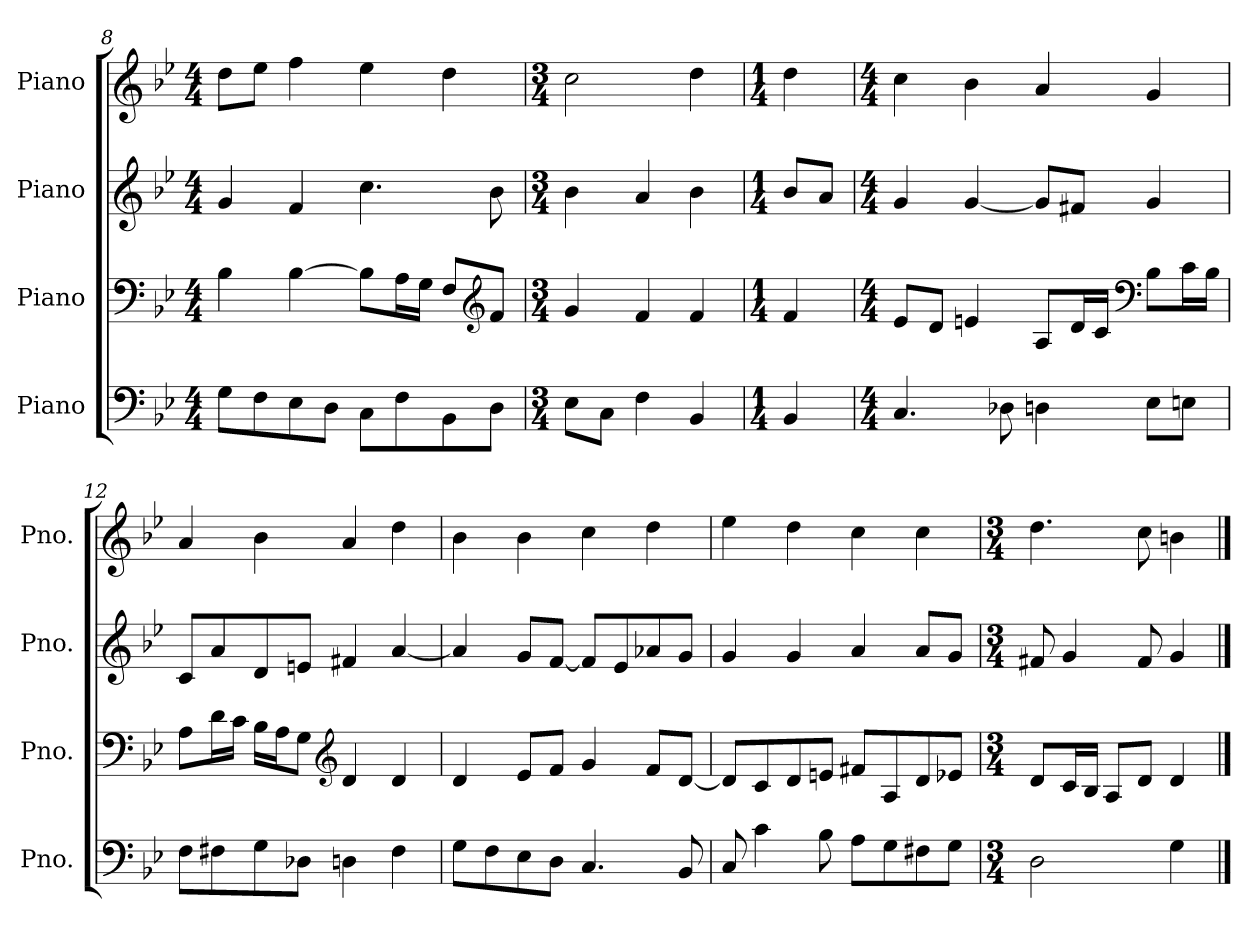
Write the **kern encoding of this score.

**kern	**kern	**kern	**kern
*part4	*part3	*part2	*part1
*staff4	*staff3	*staff2	*staff1
*I"Piano	*I"Piano	*I"Piano	*I"Piano
*I'Pno.	*I'Pno.	*I'Pno.	*I'Pno.
!!LO:LB:g=z
*clefF4	*clefF4	*clefG2	*clefG2
*k[b-e-]	*k[b-e-]	*k[b-e-]	*k[b-e-]
*M4/4	*M4/4	*M4/4	*M4/4
=8	=8	=8	=8
8G\L	4B-\	4g/	8dd\L
8F\	.	.	8ee-\J
8E-\	[4B-\	4f/	4ff\
8D\J	.	.	.
8C\L	8B-\L]	4.cc\	4ee-\
8F\	16A\L	.	.
.	16G\JJ	.	.
8BB-\	8F/L	.	4dd\
*	*clefG2	*	*
8D\J	8f/J	8b-\	.
=9	=9	=9	=9
*M3/4	*M3/4	*M3/4	*M3/4
8E-\L	4g/	4b-\	2cc\
8C\J	.	.	.
4F\	4f/	4a/	.
4BB-/	4f/	4b-\	4dd\
=10	=10	=10	=10
*M1/4	*M1/4	*M1/4	*M1/4
4BB-/	4f/	8b-/L	4dd\
.	.	8a/J	.
=11	=11	=11	=11
*M4/4	*M4/4	*M4/4	*M4/4
4.C/	8e-/L	4g/	4cc\
.	8d/J	.	.
.	4en/	[4g/	4b-\
8D-X\	.	.	.
4Dn\	8A/L	8g/L]	4a/
.	16d/L	8f#X/J	.
.	16c/JJ	.	.
*	*clefF4	*	*
8E-\L	8B-\L	4g/	4g/
8En\J	16c\L	.	.
.	16B-\JJ	.	.
!!LO:PB:g=z
=12	=12	=12	=12
8F\L	8A\L	8c/L	4a/
8F#X\	16d\L	8a/	.
.	16c\JJ	.	.
8G\	16B-\LL	8d/	4b-\
.	16A\J	.	.
8D-X\J	8G\J	8en/J	.
*	*clefG2	*	*
4Dn\	4d/	4f#X/	4a/
4F#\	4d/	[4a/	4dd\
=13	=13	=13	=13
8G\L	4d/	4a/]	4b-\
8F\	.	.	.
8E-\	8e-/L	8g/L	4b-\
8D\J	8f/J	[8f/J	.
4.C/	4g/	8f/L]	4cc\
.	.	8e-/	.
.	8f/L	8a-X/	4dd\
8BB-/	[8d/J	8g/J	.
=14	=14	=14	=14
8C/	8d/L]	4g/	4ee-\
4c\	8c/	.	.
.	8d/	4g/	4dd\
8B-\	8en/J	.	.
8A\L	8f#X/L	4a/	4cc\
8G\	8A/	.	.
8F#X\	8d/	8a/L	4cc\
8G\J	8e-X/J	8g/J	.
=15	=15	=15	=15
*M3/4	*M3/4	*M3/4	*M3/4
2D\	8d/L	8f#X/	4.dd\
.	16c/L	4g/	.
.	16B-/JJ	.	.
.	8A/L	.	.
.	8d/J	8f#/	8cc\
4G\	4d/	4g/	4bn\
==	==	==	==
*-	*-	*-	*-
